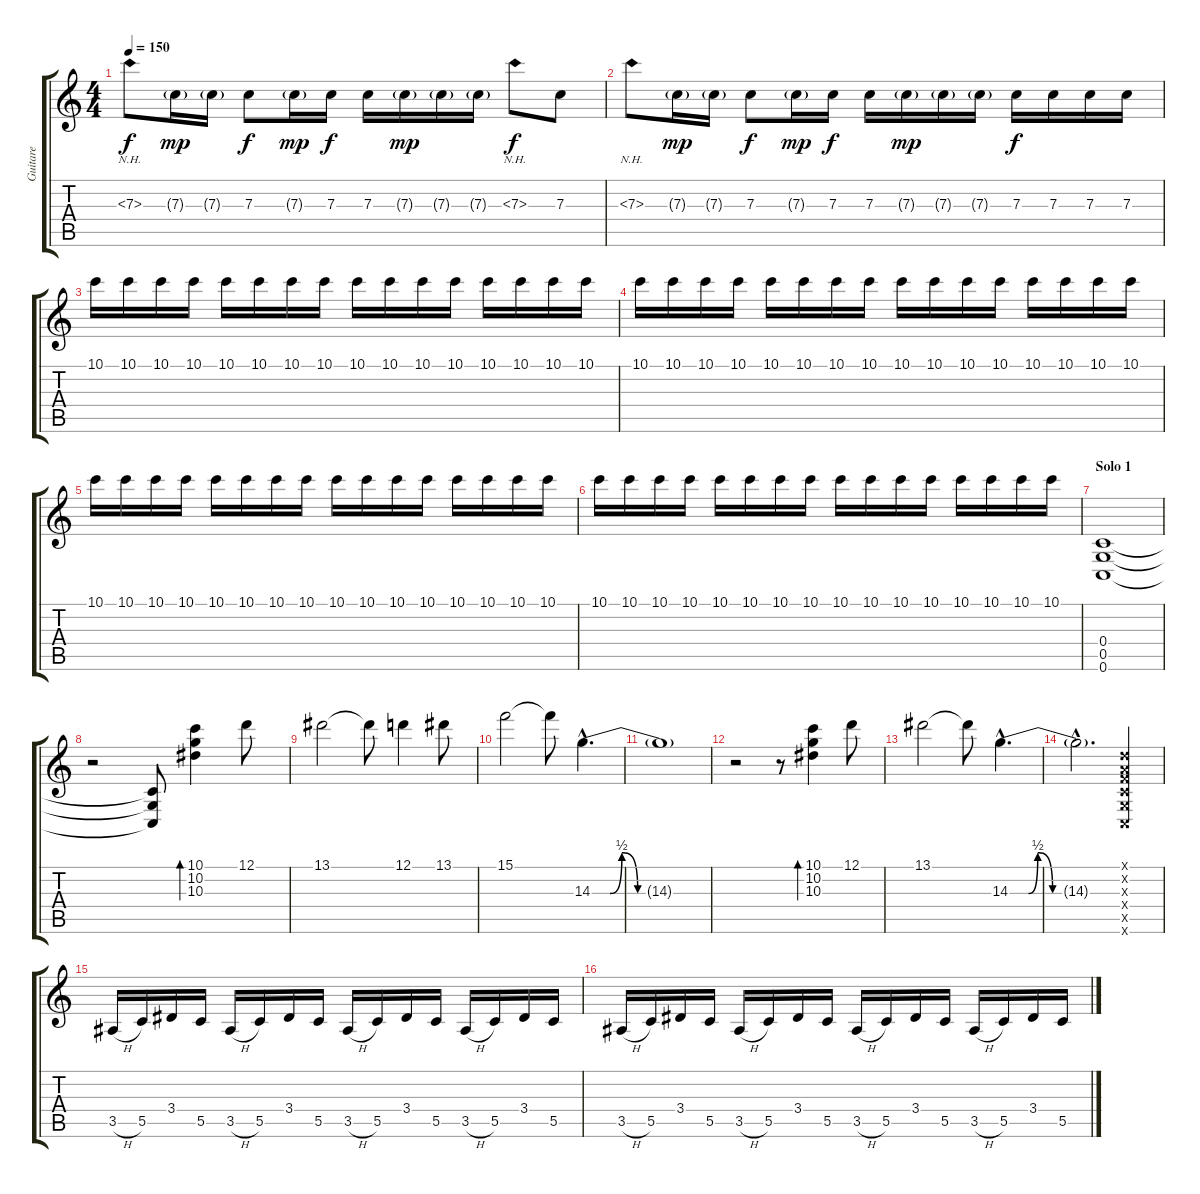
\track ("Guitare" "Guitare") {instrument overdrivenguitar}
\staff {score tabs}
\tuning (D4 A3 F3 C3 G2 C2) {hide}
\ts (4 4)
\tempo 150
\clef g2
\ks c
7.3{nh}.8{dy f} 7.3{g}.16{dy mp} 7.3{g}.16 7.3.8{dy f} 7.3{g}.16{dy mp} 7.3.16{dy f} 7.3.16 7.3{g}.16{dy mp} 7.3{g}.16 7.3{g}.16 7.3{nh}.8{dy f} 7.3.8 |
7.3{nh}.8 7.3{g}.16{dy mp} 7.3{g}.16 7.3.8{dy f} 7.3{g}.16{dy mp} 7.3.16{dy f} 7.3.16 7.3{g}.16{dy mp} 7.3{g}.16 7.3{g}.16 7.3.16{dy f} 7.3.16 7.3.16 7.3.16 |
10.1.16 10.1.16 10.1.16 10.1.16 10.1.16 10.1.16 10.1.16 10.1.16 10.1.16 10.1.16 10.1.16 10.1.16 10.1.16 10.1.16 10.1.16 10.1.16 |
10.1.16 10.1.16 10.1.16 10.1.16 10.1.16 10.1.16 10.1.16 10.1.16 10.1.16 10.1.16 10.1.16 10.1.16 10.1.16 10.1.16 10.1.16 10.1.16 |
10.1.16 10.1.16 10.1.16 10.1.16 10.1.16 10.1.16 10.1.16 10.1.16 10.1.16 10.1.16 10.1.16 10.1.16 10.1.16 10.1.16 10.1.16 10.1.16 |
10.1.16 10.1.16 10.1.16 10.1.16 10.1.16 10.1.16 10.1.16 10.1.16 10.1.16 10.1.16 10.1.16 10.1.16 10.1.16 10.1.16 10.1.16 10.1.16 |
\section ("" "Solo 1")
(0.4 0.5 0.6).1 |
r.2 (0.4{t} 0.5{t} 0.6{t}).8 (10.1 10.2 10.3).4{bd 480} 12.1.8 |
13.1.2 13.1{t}.8 12.1.4 13.1.8 |
15.1.2 15.1{t}.8 14.3{be (custom 0 0 9 0 15 2 23 0 45 0 60 0) hac}.4{d} |
14.3{t}.1 |
r.2 r.8 (10.1 10.2 10.3).4{bd 480} 12.1.8 |
13.1.2 13.1{t}.8 14.3{be (custom 0 0 10 0 15 2 23 0 45 0 60 0) hac}.4{d} |
14.3{hac t}.2{d} (0.1{x} 0.2{x} 0.3{x} 0.4{x} 0.5{x} 0.6{x}).4 |
3.5{h}.16 5.5.16 3.4.16 5.5.16 3.5{h}.16 5.5.16 3.4.16 5.5.16 3.5{h}.16 5.5.16 3.4.16 5.5.16 3.5{h}.16 5.5.16 3.4.16 5.5.16 |
3.5{h}.16 5.5.16 3.4.16 5.5.16 3.5{h}.16 5.5.16 3.4.16 5.5.16 3.5{h}.16 5.5.16 3.4.16 5.5.16 3.5{h}.16 5.5.16 3.4.16 5.5.16
